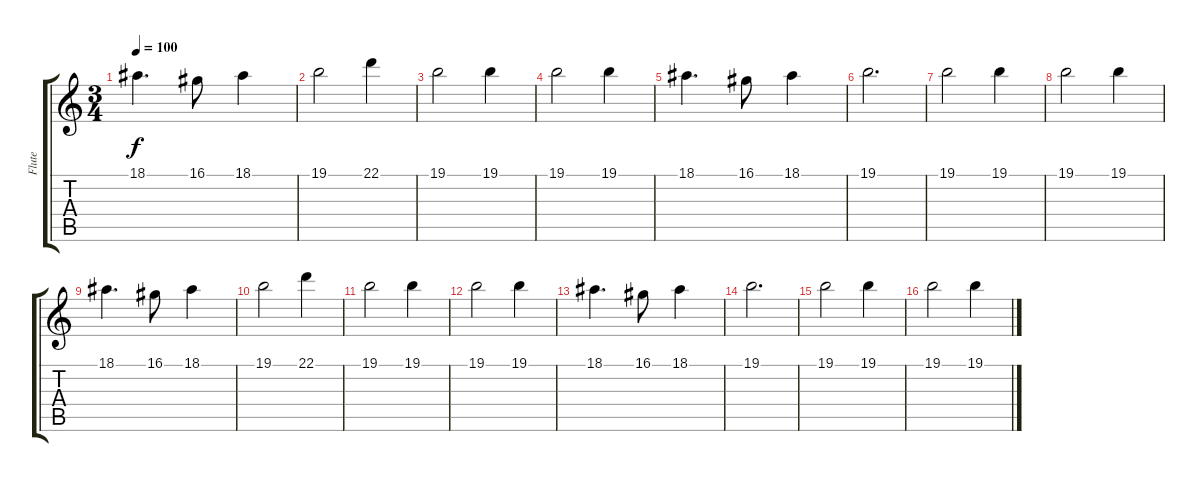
\track ("Flute" "Flute") {instrument panflute}
\staff {score tabs}
\tuning (E4 B3 G3 D3 A2 E2) {hide}
\ts (3 4)
\tempo 100
\clef g2
\ks c
18.1.4{d dy f} 16.1.8 18.1.4 |
19.1.2 22.1.4 |
19.1.2 19.1.4 |
19.1.2 19.1.4 |
18.1.4{d} 16.1.8 18.1.4 |
19.1.2{d} |
19.1.2 19.1.4 |
19.1.2 19.1.4 |
18.1.4{d} 16.1.8 18.1.4 |
19.1.2 22.1.4 |
19.1.2 19.1.4 |
19.1.2 19.1.4 |
18.1.4{d} 16.1.8 18.1.4 |
19.1.2{d} |
19.1.2 19.1.4 |
19.1.2 19.1.4
